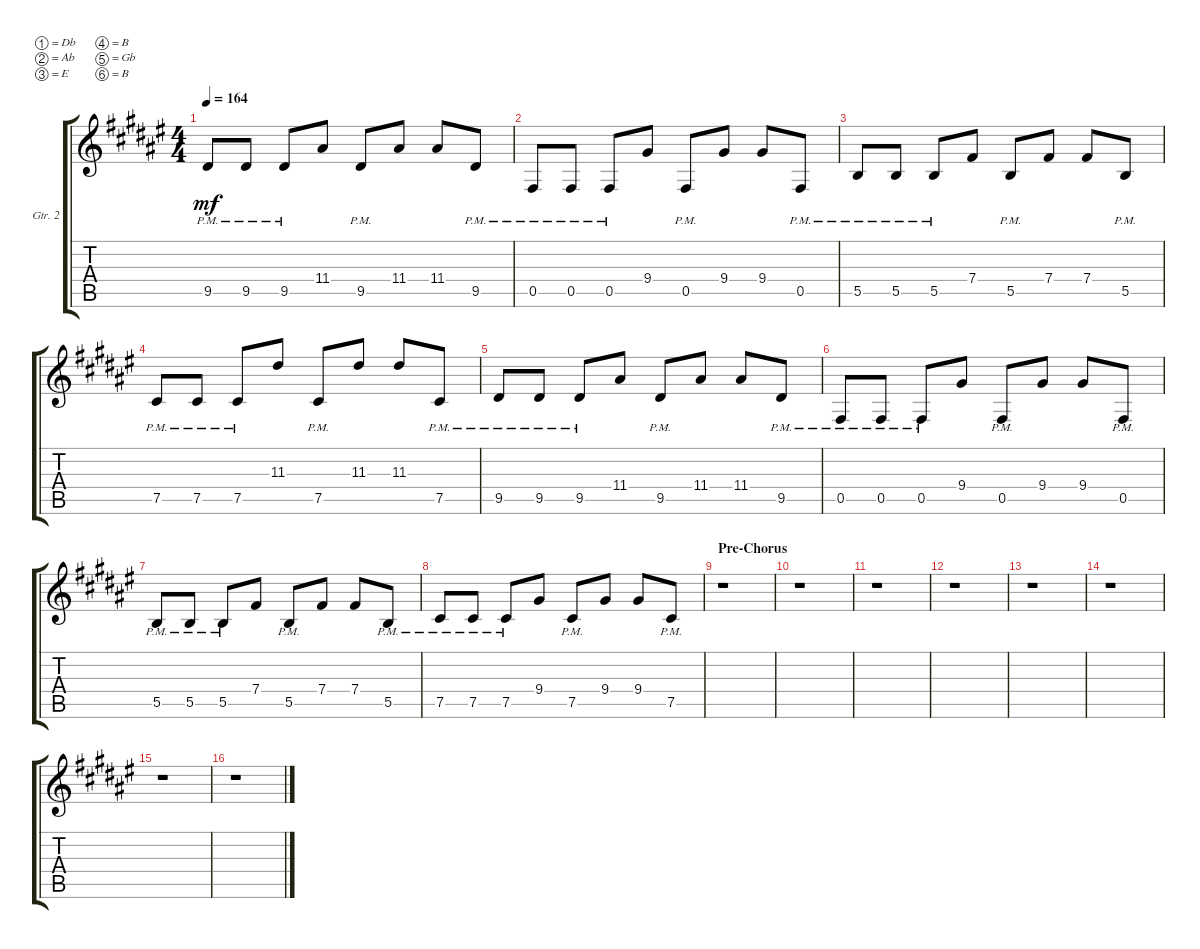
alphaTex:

\defaultSystemsLayout 4
\bracketExtendMode groupsimilarinstruments
\firstSystemTrackNameOrientation horizontal
\otherSystemsTrackNameOrientation horizontal
\track ("Guitar 2" "Gtr. 2") {instrument acousticguitarsteel}
\staff {score tabs}
\tuning (Db4 Ab3 E3 B2 Gb2 B1)
\ts (4 4)
\tempo 164
\clef g2
\scale
0.333333
\ks f#
9.5{pm}.8{dy mf} 9.5{pm}.8 9.5{pm}.8 11.4.8 9.5{pm}.8 11.4.8 11.4.8 9.5{pm}.8 |
\scale
0.333333 0.5{pm}.8 0.5{pm}.8 0.5{pm}.8 9.4.8 0.5{pm}.8 9.4.8 9.4.8 0.5{pm}.8 |
\scale
0.333333 5.5{pm}.8 5.5{pm}.8 5.5{pm}.8 7.4.8 5.5{pm}.8 7.4.8 7.4.8 5.5{pm}.8 |
\scale
0.333333 7.5{pm}.8 7.5{pm}.8 7.5{pm}.8 11.3.8 7.5{pm}.8 11.3.8 11.3.8 7.5{pm}.8 |
\scale
0.333333 9.5{pm}.8 9.5{pm}.8 9.5{pm}.8 11.4.8 9.5{pm}.8 11.4.8 11.4.8 9.5{pm}.8 |
\scale
0.333333 0.5{pm}.8 0.5{pm}.8 0.5{pm}.8 9.4.8 0.5{pm}.8 9.4.8 9.4.8 0.5{pm}.8 |
\scale
0.333333 5.5{pm}.8 5.5{pm}.8 5.5{pm}.8 7.4.8 5.5{pm}.8 7.4.8 7.4.8 5.5{pm}.8 |
\scale
0.333333 7.5{pm}.8 7.5{pm}.8 7.5{pm}.8 9.4.8 7.5{pm}.8 9.4.8 9.4.8 7.5{pm}.8 |
\section ("" "Pre-Chorus")
\scale
0.333333 r.1 |
\scale
0.333333 r.1 |
\scale
0.333333 r.1 |
\scale
0.333333 r.1 |
\scale
0.333333 r.1 |
\scale
0.333333 r.1 |
\scale
0.333333 r.1 |
\scale
0.333333 r.1
